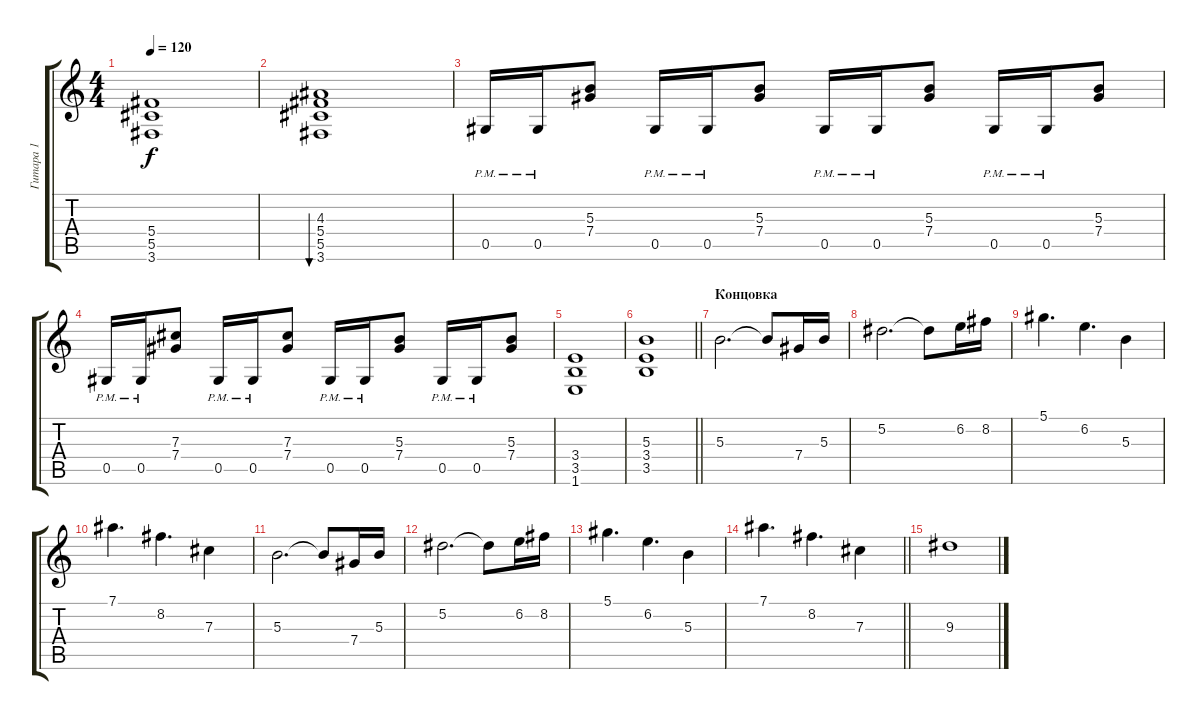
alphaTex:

\track ("Гитара 1" "Гитара 1") {instrument distortionguitar}
\staff {score tabs}
\tuning (Eb4 Bb3 Gb3 Db3 Ab2 Eb2) {hide}
\ts (4 4)
\tempo 120
\clef g2
\ks c
(5.4 5.5 3.6).1{dy f} |
(4.3 5.4 5.5 3.6).1{bu 60} |
0.5{pm}.16 0.5{pm}.16 (5.3 7.4).8 0.5{pm}.16 0.5{pm}.16 (5.3 7.4).8 0.5{pm}.16 0.5{pm}.16 (5.3 7.4).8 0.5{pm}.16 0.5{pm}.16 (5.3 7.4).8 |
0.5{pm}.16 0.5{pm}.16 (7.3 7.4).8 0.5{pm}.16 0.5{pm}.16 (7.3 7.4).8 0.5{pm}.16 0.5{pm}.16 (5.3 7.4).8 0.5{pm}.16 0.5{pm}.16 (5.3 7.4).8 |
(3.4 3.5 1.6).1 |
\barLineRight lightlight
(5.3 3.4 3.5).1 |
\section ("" "Концовка")
5.3.2{d} 5.3{t}.8 7.4.16 5.3.16 |
5.2.2{d} 5.2{t}.8 6.2.16 8.2.16 |
5.1.4{d} 6.2.4{d} 5.3.4 |
7.1.4{d} 8.2.4{d} 7.3.4 |
5.3.2{d} 5.3{t}.8 7.4.16 5.3.16 |
5.2.2{d} 5.2{t}.8 6.2.16 8.2.16 |
5.1.4{d} 6.2.4{d} 5.3.4 |
\barLineRight lightlight
7.1.4{d} 8.2.4{d} 7.3.4 |
9.3.1
